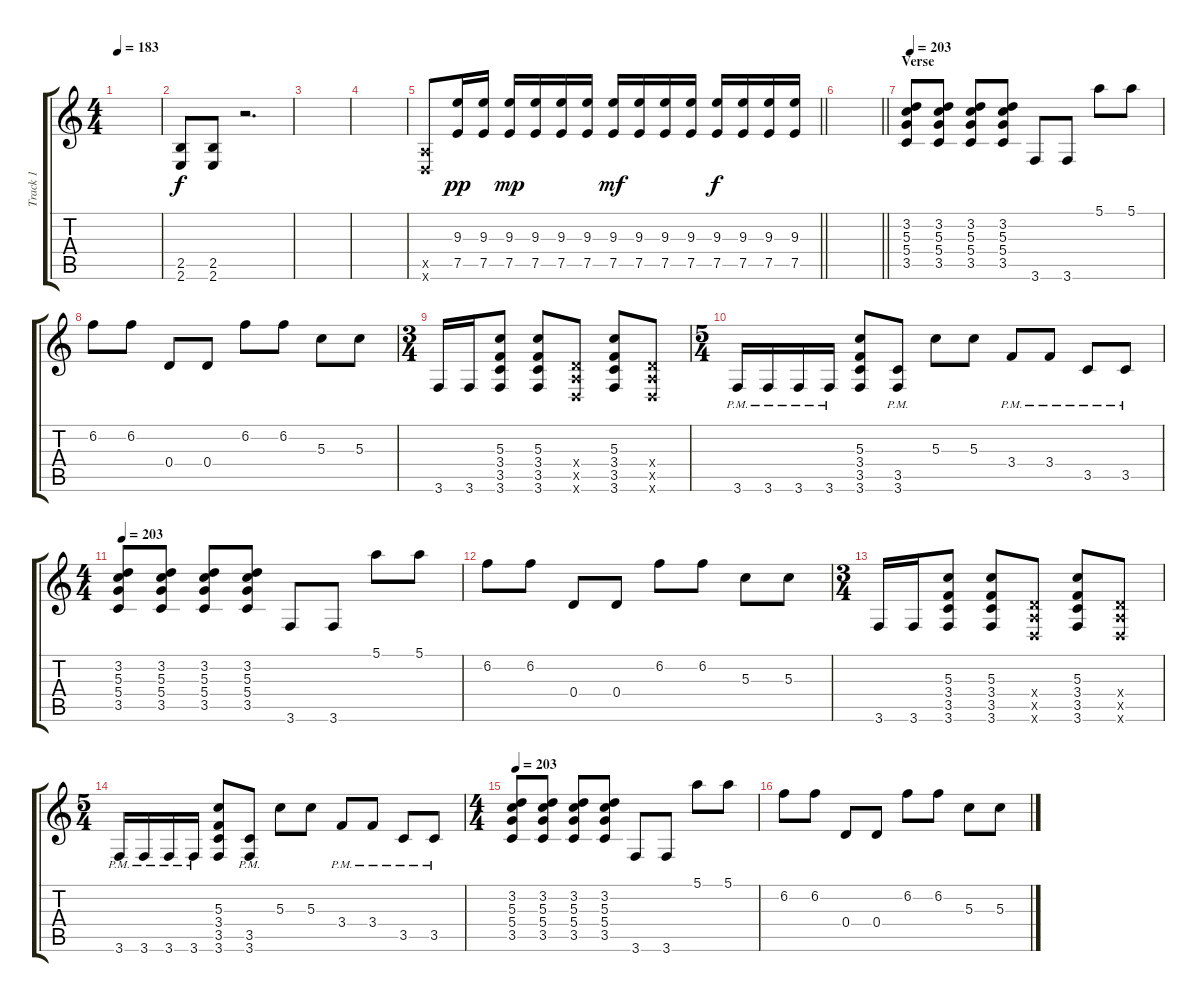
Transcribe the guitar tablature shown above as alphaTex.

\track ("Track 1" "Track 1") {instrument distortionguitar}
\staff {score tabs}
\tuning (E4 B3 G3 D3 A2 D2) {hide}
\ts (4 4)
\tempo 183
\clef g2
\ks c
|
(2.5 2.6).8 (2.5 2.6).8 r.2{d} |
|
|
\barLineRight lightlight
(0.5{x} 0.6{x}).8 (9.3 7.5).16{dy pp} (9.3 7.5).16 (9.3 7.5).16{dy mp} (9.3 7.5).16 (9.3 7.5).16 (9.3 7.5).16 (9.3 7.5).16{dy mf} (9.3 7.5).16 (9.3 7.5).16 (9.3 7.5).16 (9.3 7.5).16{dy f} (9.3 7.5).16 (9.3 7.5).16 (9.3 7.5).16 |
\barLineRight lightlight
|
\section ("" "Verse")
\tempo 203
(3.2 5.3 5.4 3.5).8 (3.2 5.3 5.4 3.5).8 (3.2 5.3 5.4 3.5).8 (3.2 5.3 5.4 3.5).8 3.6.8 3.6.8 5.1.8 5.1.8 |
6.2.8 6.2.8 0.4.8 0.4.8 6.2.8 6.2.8 5.3.8 5.3.8 |
\ts (3 4)
3.6.16 3.6.16 (5.3 3.4 3.5 3.6).8 (5.3 3.4 3.5 3.6).8 (0.4{x} 0.5{x} 0.6{x}).8 (5.3 3.4 3.5 3.6).8 (0.4{x} 0.5{x} 0.6{x}).8 |
\ts (5 4)
3.6{pm}.16 3.6{pm}.16 3.6{pm}.16 3.6{pm}.16 (5.3 3.4 3.5 3.6).8 (3.5{pm} 3.6{pm}).8 5.3.8 5.3.8 3.4{pm}.8 3.4{pm}.8 3.5{pm}.8 3.5{pm}.8 |
\ts (4 4)
\tempo 203
(3.2 5.3 5.4 3.5).8 (3.2 5.3 5.4 3.5).8 (3.2 5.3 5.4 3.5).8 (3.2 5.3 5.4 3.5).8 3.6.8 3.6.8 5.1.8 5.1.8 |
6.2.8 6.2.8 0.4.8 0.4.8 6.2.8 6.2.8 5.3.8 5.3.8 |
\ts (3 4)
3.6.16 3.6.16 (5.3 3.4 3.5 3.6).8 (5.3 3.4 3.5 3.6).8 (0.4{x} 0.5{x} 0.6{x}).8 (5.3 3.4 3.5 3.6).8 (0.4{x} 0.5{x} 0.6{x}).8 |
\ts (5 4)
3.6{pm}.16 3.6{pm}.16 3.6{pm}.16 3.6{pm}.16 (5.3 3.4 3.5 3.6).8 (3.5{pm} 3.6{pm}).8 5.3.8 5.3.8 3.4{pm}.8 3.4{pm}.8 3.5{pm}.8 3.5{pm}.8 |
\ts (4 4)
\tempo 203
(3.2 5.3 5.4 3.5).8 (3.2 5.3 5.4 3.5).8 (3.2 5.3 5.4 3.5).8 (3.2 5.3 5.4 3.5).8 3.6.8 3.6.8 5.1.8 5.1.8 |
6.2.8 6.2.8 0.4.8 0.4.8 6.2.8 6.2.8 5.3.8 5.3.8
